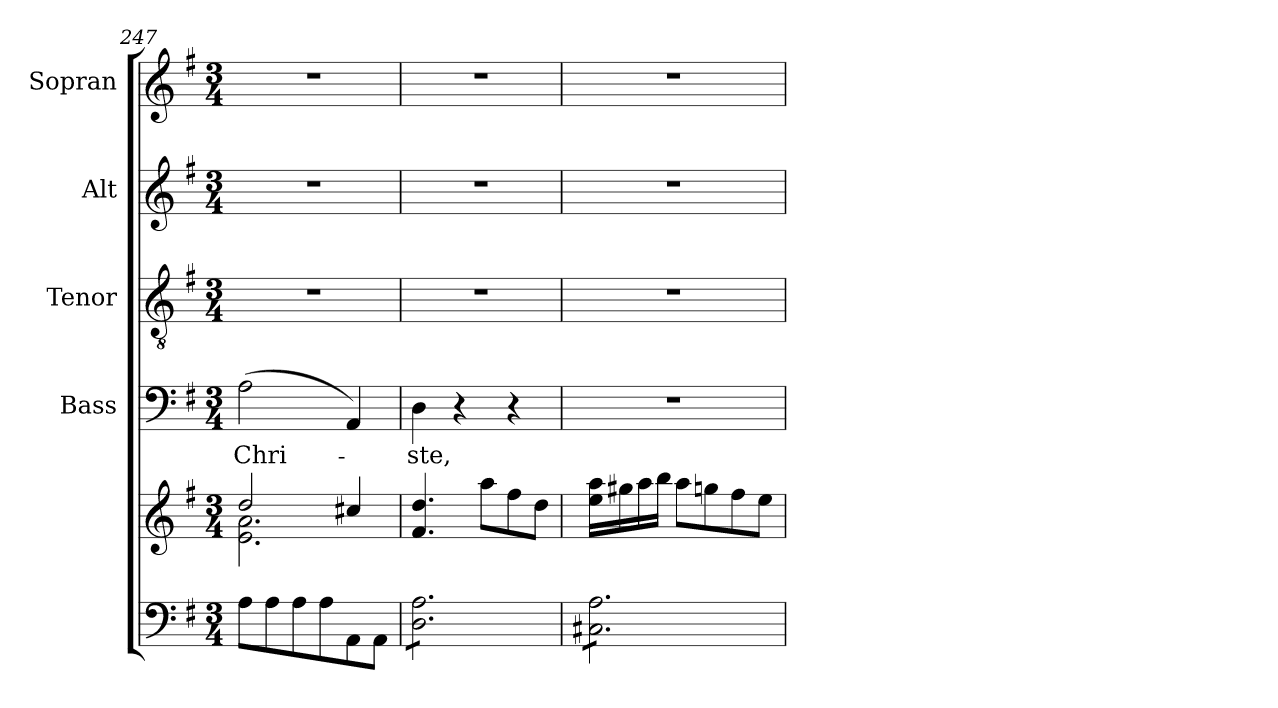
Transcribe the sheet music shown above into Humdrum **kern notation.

**kern	**kern	**kern	**text	**kern	**kern	**kern
*part5	*part5	*part4	*part4	*part3	*part2	*part1
*staff6	*staff5	*staff4	*staff4	*staff3	*staff2	*staff1
*	*	*I"Bass	*	*I"Tenor	*I"Alt	*I"Sopran
*	*	*I'B.	*	*I'T.	*I'A.	*I'S.
*clefF4	*clefG2	*clefF4	*	*clefGv2	*clefG2	*clefG2
*k[f#]	*k[f#]	*k[f#]	*	*k[f#]	*k[f#]	*k[f#]
*G:	*G:	*G:	*	*G:	*G:	*G:
*M3/4	*M3/4	*M3/4	*	*M3/4	*M3/4	*M3/4
=247	=247	=247	=247	=247	=247	=247
*	*^	*	*	*	*	*
!	!	!	!	!LO:LY:b	!	!	!
8A\L	2dd/	2.e\ 2.a\	(>2A\	Chri-	2.r	2.r	2.r
8A\	.	.	.	.	.	.	.
8A\	.	.	.	.	.	.	.
8A\	.	.	.	.	.	.	.
8AA\	4cc#X/	.	4AA/)	.	.	.	.
8AA\J	.	.	.	.	.	.	.
*	*v	*v	*	*	*	*	*
=248	=248	=248	=248	=248	=248	=248
!	!	!	!LO:LY:b	!	!	!
*tremolo	*	*	*	*	*	*
8D\ 8A\L	4.f#/ 4.dd/	4D\	-ste,	2.r	2.r	2.r
8D\ 8A\	.	.	.	.	.	.
8D\ 8A\	.	4r	.	.	.	.
8D\ 8A\	8aa\L	.	.	.	.	.
8D\ 8A\	8ff#\	4r	.	.	.	.
8D\ 8A\J	8dd\J	.	.	.	.	.
=249	=249	=249	=249	=249	=249	=249
8C#X\ 8A\L	16ee\ 16aa\LL	2.r	.	2.r	2.r	2.r
.	16gg#X\	.	.	.	.	.
8C#X\ 8A\	16aa\	.	.	.	.	.
.	16bb\JJ	.	.	.	.	.
8C#X\ 8A\	8aa\L	.	.	.	.	.
8C#X\ 8A\	8ggn\	.	.	.	.	.
8C#X\ 8A\	8ff#\	.	.	.	.	.
8C#X\ 8A\J	8ee\J	.	.	.	.	.
*Xtremolo	*	*	*	*	*	*
=	=	=	=	=	=	=
*-	*-	*-	*-	*-	*-	*-
